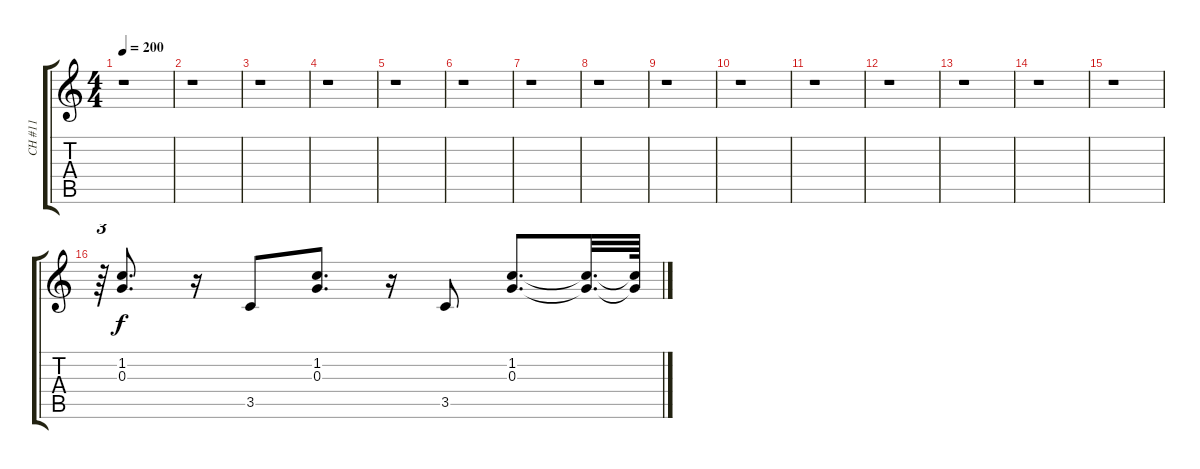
\track ("CH #11" "CH #11") {instrument distortionguitar}
\staff {score tabs}
\tuning (E4 B3 G3 D3 A2 E2) {hide}
\ts (4 4)
\tempo 200
\clef g2
\ks c
r.1{dy f} |
r.1 |
r.1 |
r.1 |
r.1 |
r.1 |
r.1 |
r.1 |
r.1 |
r.1 |
r.1 |
r.1 |
r.1 |
r.1 |
r.1 |
r.64{tu (3 2)} (1.2 0.3).8{d} r.16 3.5.8 (1.2 0.3).8{d} r.16 3.5.8 (1.2 0.3).8{d} (1.2{t} 0.3{t}).32{d} (1.2{t} 0.3{t}).64
